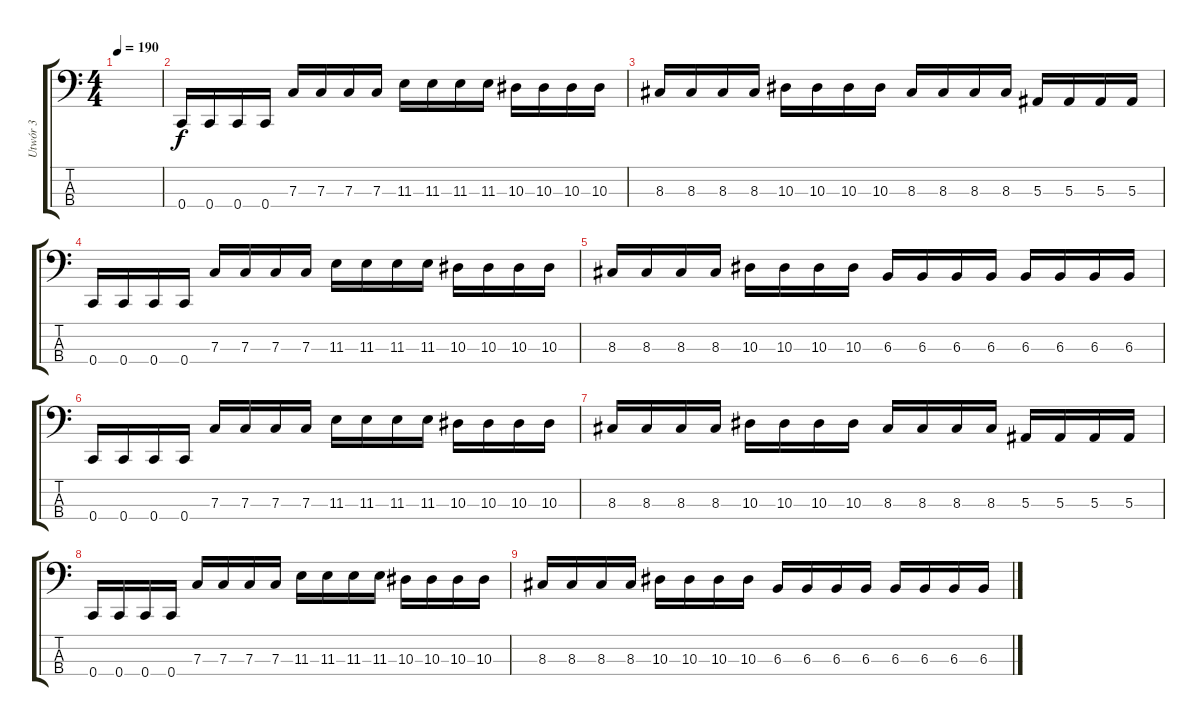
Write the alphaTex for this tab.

\track ("Utwór 3" "Utwór 3") {instrument electricbasspick}
\staff {score tabs}
\tuning (Eb2 Bb1 F1 C1) {hide}
\ts (4 4)
\tempo 190
\clef f4
\ks c
|
0.4.16 0.4.16 0.4.16 0.4.16 7.3.16 7.3.16 7.3.16 7.3.16 11.3.16 11.3.16 11.3.16 11.3.16 10.3.16 10.3.16 10.3.16 10.3.16 |
8.3.16 8.3.16 8.3.16 8.3.16 10.3.16 10.3.16 10.3.16 10.3.16 8.3.16 8.3.16 8.3.16 8.3.16 5.3.16 5.3.16 5.3.16 5.3.16 |
0.4.16 0.4.16 0.4.16 0.4.16 7.3.16 7.3.16 7.3.16 7.3.16 11.3.16 11.3.16 11.3.16 11.3.16 10.3.16 10.3.16 10.3.16 10.3.16 |
8.3.16 8.3.16 8.3.16 8.3.16 10.3.16 10.3.16 10.3.16 10.3.16 6.3.16 6.3.16 6.3.16 6.3.16 6.3.16 6.3.16 6.3.16 6.3.16 |
0.4.16 0.4.16 0.4.16 0.4.16 7.3.16 7.3.16 7.3.16 7.3.16 11.3.16 11.3.16 11.3.16 11.3.16 10.3.16 10.3.16 10.3.16 10.3.16 |
8.3.16 8.3.16 8.3.16 8.3.16 10.3.16 10.3.16 10.3.16 10.3.16 8.3.16 8.3.16 8.3.16 8.3.16 5.3.16 5.3.16 5.3.16 5.3.16 |
0.4.16 0.4.16 0.4.16 0.4.16 7.3.16 7.3.16 7.3.16 7.3.16 11.3.16 11.3.16 11.3.16 11.3.16 10.3.16 10.3.16 10.3.16 10.3.16 |
8.3.16 8.3.16 8.3.16 8.3.16 10.3.16 10.3.16 10.3.16 10.3.16 6.3.16 6.3.16 6.3.16 6.3.16 6.3.16 6.3.16 6.3.16 6.3.16
